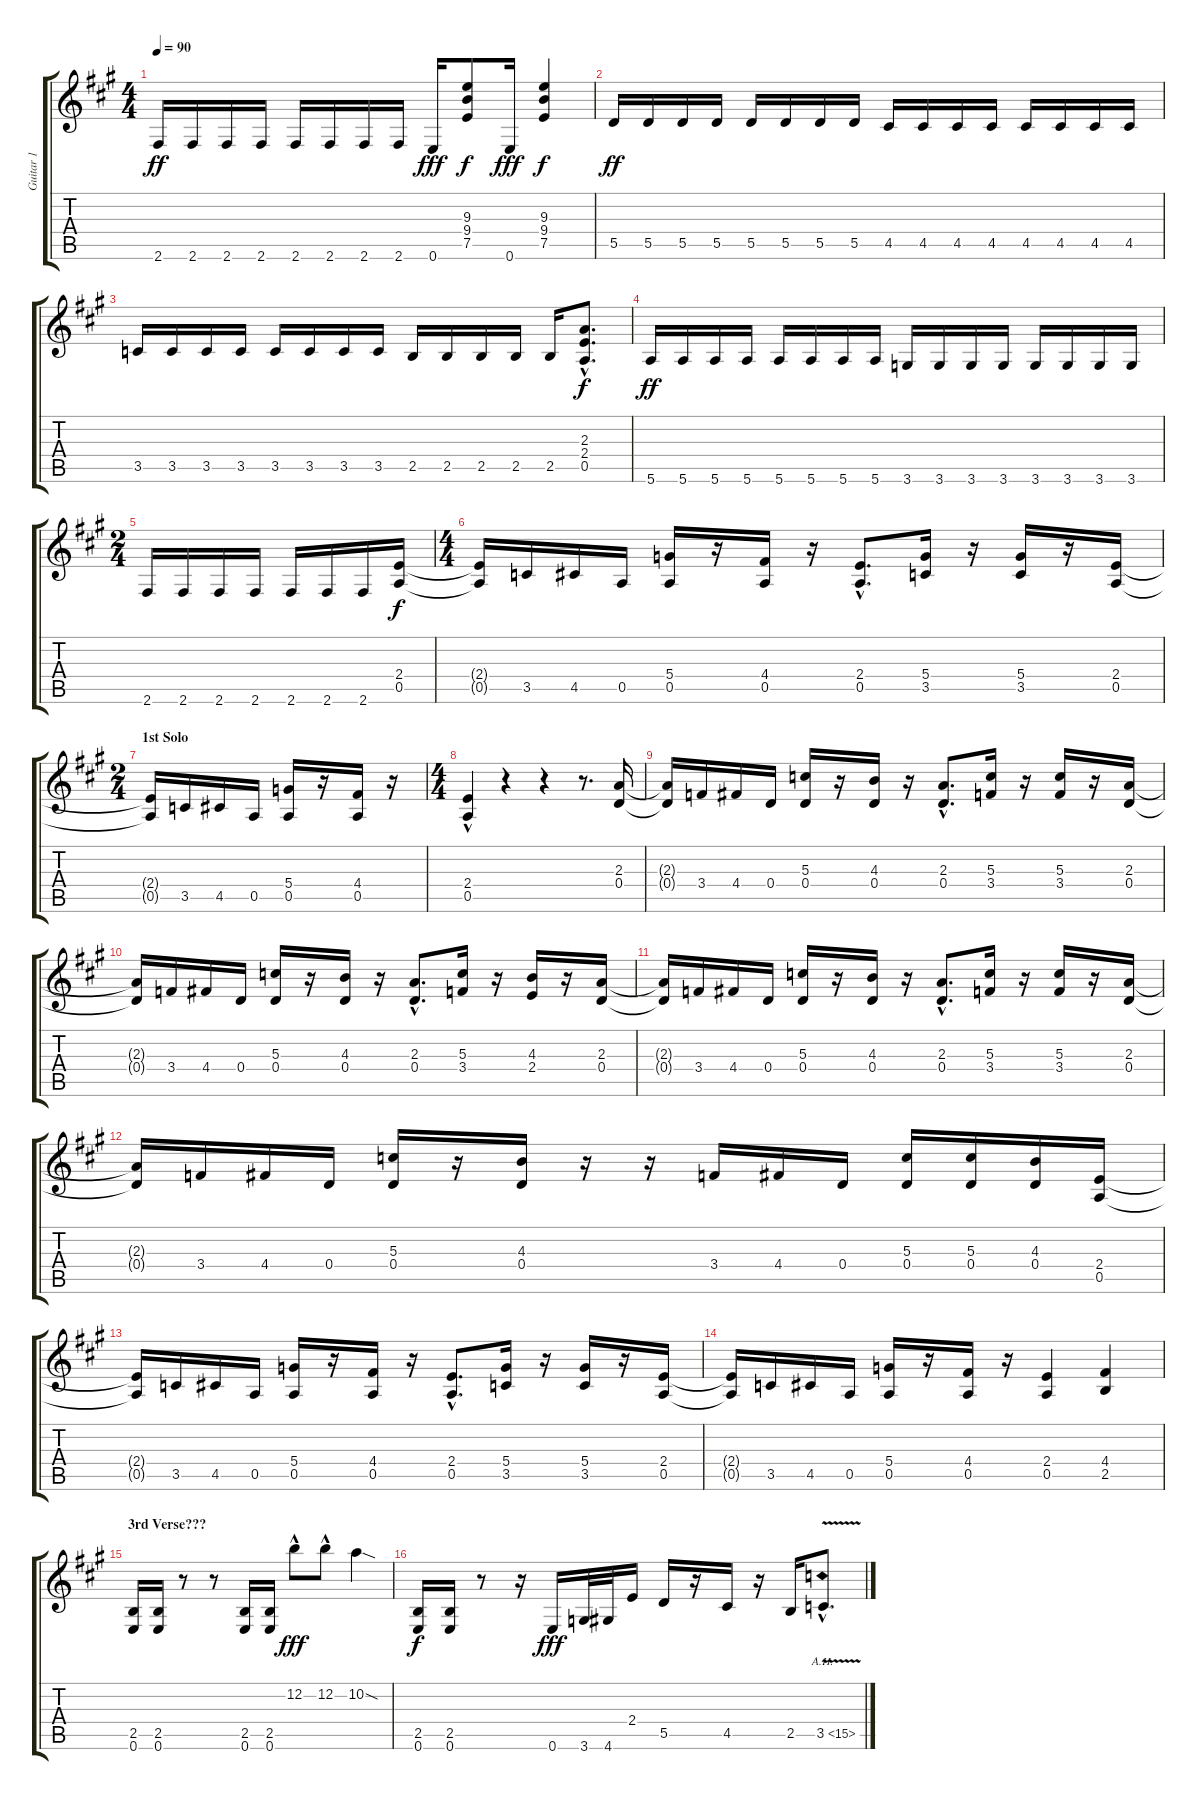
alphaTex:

\track ("Guitar 1" "Guitar 1") {instrument overdrivenguitar}
\staff {score tabs}
\tuning (E4 B3 G3 D3 A2 E2) {hide}
\ts (4 4)
\tempo 90
\clef g2
\ks a
2.6.16{dy ff} 2.6.16 2.6.16 2.6.16 2.6.16 2.6.16 2.6.16 2.6.16 0.6.16{dy fff} (9.3 9.4 7.5).8{dy f} 0.6.16{dy fff} (9.3 9.4 7.5).4{dy f} |
5.5.16{dy ff} 5.5.16 5.5.16 5.5.16 5.5.16 5.5.16 5.5.16 5.5.16 4.5.16 4.5.16 4.5.16 4.5.16 4.5.16 4.5.16 4.5.16 4.5.16 |
3.5.16 3.5.16 3.5.16 3.5.16 3.5.16 3.5.16 3.5.16 3.5.16 2.5.16 2.5.16 2.5.16 2.5.16 2.5.16 (2.3{hac} 2.4{hac} 0.5{hac}).8{d dy f} |
5.6.16{dy ff} 5.6.16 5.6.16 5.6.16 5.6.16 5.6.16 5.6.16 5.6.16 3.6.16 3.6.16 3.6.16 3.6.16 3.6.16 3.6.16 3.6.16 3.6.16 |
\ts (2 4)
2.6.16 2.6.16 2.6.16 2.6.16 2.6.16 2.6.16 2.6.16 (2.4 0.5).16{dy f} |
\ts (4 4)
(2.4{t} 0.5{t}).16 3.5.16 4.5.16 0.5.16 (5.4 0.5).16 r.16 (4.4 0.5).16 r.16 (2.4{hac} 0.5{hac}).8{d} (5.4 3.5).16 r.16 (5.4 3.5).16 r.16 (2.4 0.5).16 |
\ts (2 4)
\section ("" "1st Solo")
(2.4{t} 0.5{t}).16 3.5.16 4.5.16 0.5.16 (5.4 0.5).16 r.16 (4.4 0.5).16 r.16 |
\ts (4 4)
(2.4{hac} 0.5).4 r.4 r.4 r.8{d} (2.3 0.4).16 |
(2.3{t} 0.4{t}).16 3.4.16 4.4.16 0.4.16 (5.3 0.4).16 r.16 (4.3 0.4).16 r.16 (2.3{hac} 0.4{hac}).8{d} (5.3 3.4).16 r.16 (5.3 3.4).16 r.16 (2.3 0.4).16 |
(2.3{t} 0.4{t}).16 3.4.16 4.4.16 0.4.16 (5.3 0.4).16 r.16 (4.3 0.4).16 r.16 (2.3{hac} 0.4{hac}).8{d} (5.3 3.4).16 r.16 (4.3 2.4).16 r.16 (2.3 0.4).16 |
(2.3{t} 0.4{t}).16 3.4.16 4.4.16 0.4.16 (5.3 0.4).16 r.16 (4.3 0.4).16 r.16 (2.3{hac} 0.4{hac}).8{d} (5.3 3.4).16 r.16 (5.3 3.4).16 r.16 (2.3 0.4).16 |
(2.3{t} 0.4{t}).16 3.4.16 4.4.16 0.4.16 (5.3 0.4).16 r.16 (4.3 0.4).16 r.16 r.16 3.4.16 4.4.16 0.4.16 (5.3 0.4).16 (5.3 0.4).16 (4.3 0.4).16 (2.4 0.5).16 |
(2.4{t} 0.5{t}).16 3.5.16 4.5.16 0.5.16 (5.4 0.5).16 r.16 (4.4 0.5).16 r.16 (2.4{hac} 0.5{hac}).8{d} (5.4 3.5).16 r.16 (5.4 3.5).16 r.16 (2.4 0.5).16 |
(2.4{t} 0.5{t}).16 3.5.16 4.5.16 0.5.16 (5.4 0.5).16 r.16 (4.4 0.5).16 r.16 (2.4 0.5).4 (4.4 2.5).4 |
\section ("" "3rd Verse???")
(2.5 0.6).16 (2.5 0.6).16 r.8 r.8 (2.5 0.6).16 (2.5 0.6).16 12.2{hac}.8{dy fff} 12.2{hac}.8 10.2{sod}.4 |
(2.5 0.6).16{dy f} (2.5 0.6).16 r.8 r.16 0.6.16{dy fff} 3.6.32 4.6.32 2.4.16 5.5.16 r.16 4.5.16 r.16 2.5.16 3.5{ah 12 v hac}.8{d volume 16 balance 16 instrument guitarharmonics}
